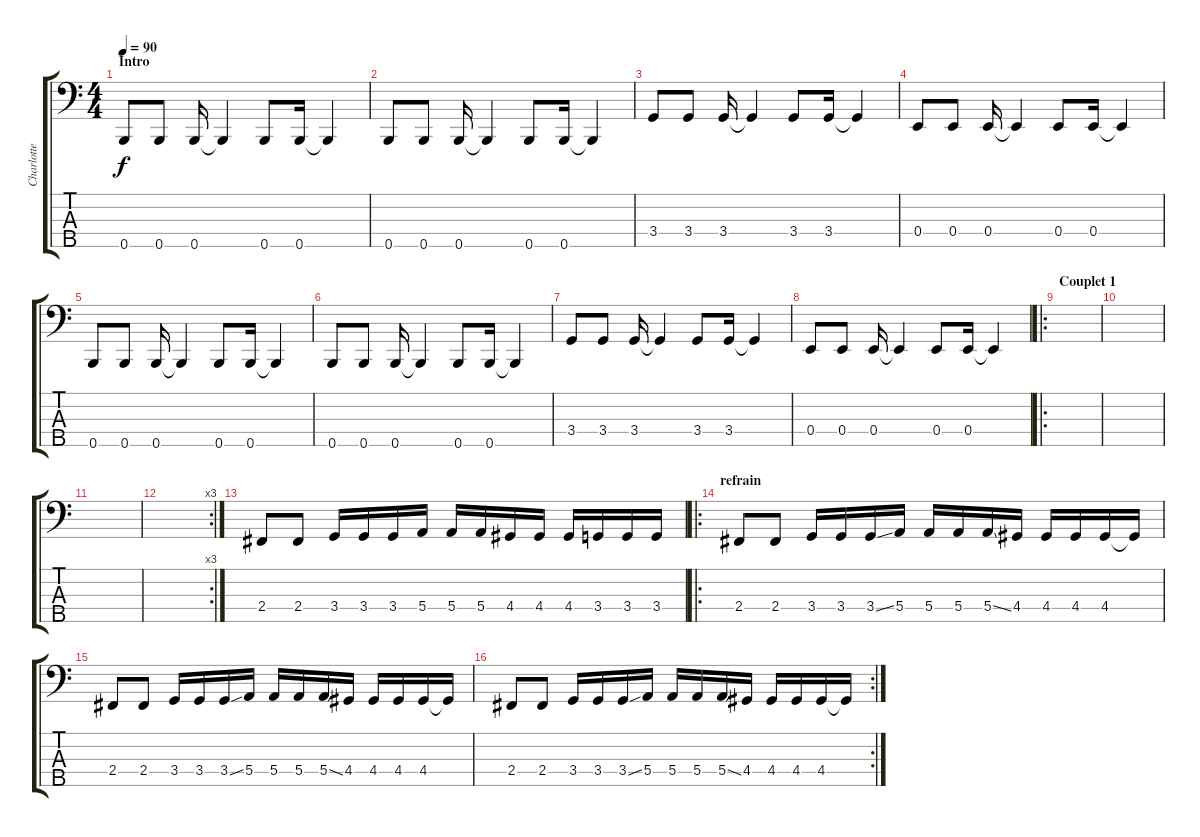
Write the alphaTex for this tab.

\track ("Charlotte" "Charlotte") {instrument electricbassfinger}
\staff {score tabs}
\tuning (G2 D2 A1 E1 B0) {hide}
\ts (4 4)
\section ("" "Intro")
\tempo 90
\clef f4
\ks c
0.5.8{dy f instrument electricbassfinger} 0.5.8 0.5.16 0.5{t}.4 0.5.8 0.5.16 0.5{t}.4 |
0.5.8 0.5.8 0.5.16 0.5{t}.4 0.5.8 0.5.16 0.5{t}.4 |
3.4.8 3.4.8 3.4.16 3.4{t}.4 3.4.8 3.4.16 3.4{t}.4 |
0.4.8 0.4.8 0.4.16 0.4{t}.4 0.4.8 0.4.16 0.4{t}.4 |
0.5.8 0.5.8 0.5.16 0.5{t}.4 0.5.8 0.5.16 0.5{t}.4 |
0.5.8 0.5.8 0.5.16 0.5{t}.4 0.5.8 0.5.16 0.5{t}.4 |
3.4.8 3.4.8 3.4.16 3.4{t}.4 3.4.8 3.4.16 3.4{t}.4 |
0.4.8 0.4.8 0.4.16 0.4{t}.4 0.4.8 0.4.16 0.4{t}.4 |
\ro
\section ("" "Couplet 1")
|
|
|
\rc 3
|
2.4.8 2.4.8 3.4.16 3.4.16 3.4.16 5.4.16 5.4.16 5.4.16 4.4.16 4.4.16 4.4.16 3.4.16 3.4.16 3.4.16 |
\ro
\section ("" "refrain")
2.4.8 2.4.8 3.4.16 3.4.16 3.4{ss}.16 5.4.16 5.4.16 5.4.16 5.4{ss}.16 4.4.16 4.4.16 4.4.16 4.4.16 4.4{t}.16 |
2.4.8 2.4.8 3.4.16 3.4.16 3.4{ss}.16 5.4.16 5.4.16 5.4.16 5.4{ss}.16 4.4.16 4.4.16 4.4.16 4.4.16 4.4{t}.16 |
\rc 2
2.4.8 2.4.8 3.4.16 3.4.16 3.4{ss}.16 5.4.16 5.4.16 5.4.16 5.4{ss}.16 4.4.16 4.4.16 4.4.16 4.4.16 4.4{t}.16
